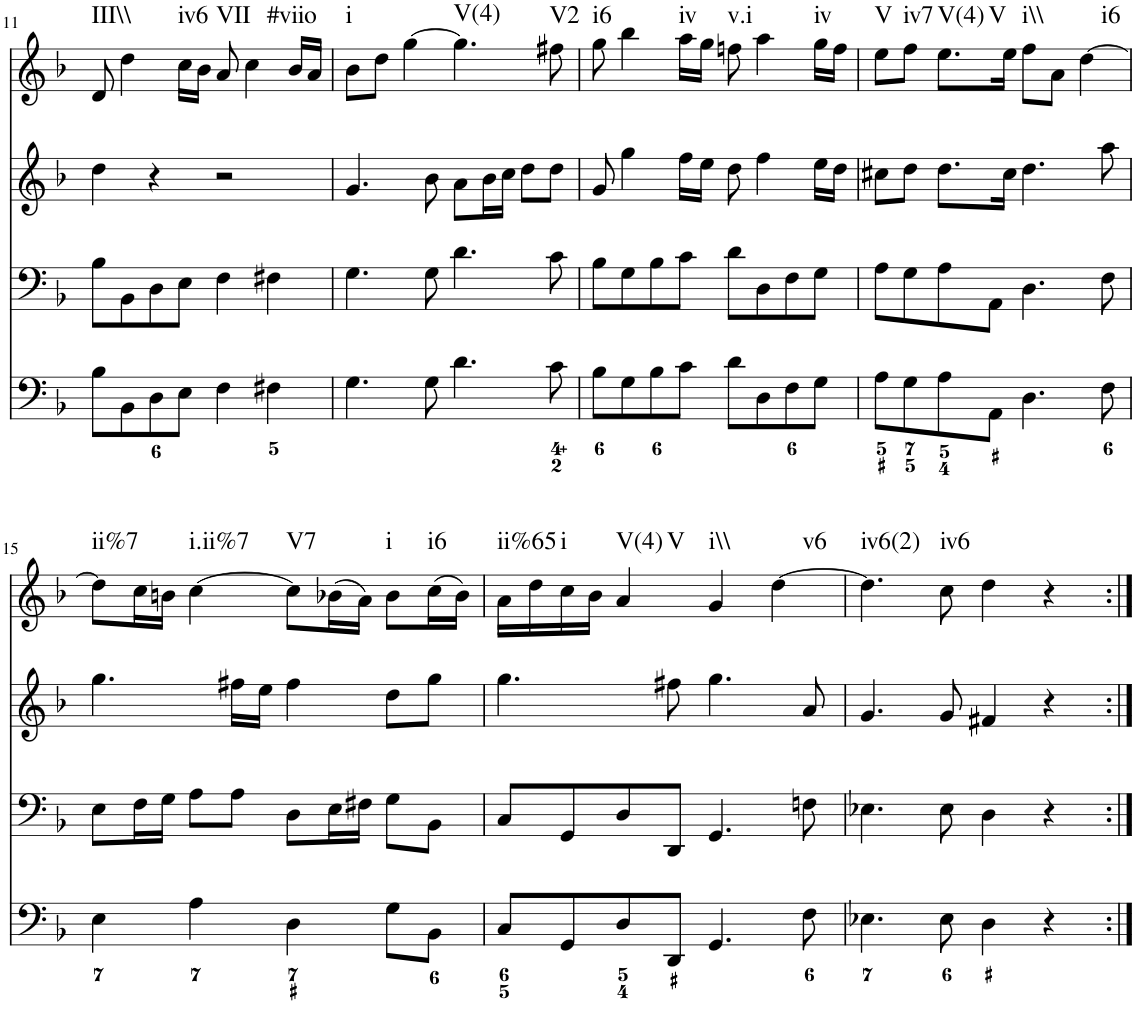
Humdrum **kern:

**kern	**kern	**kern	**kern	**harte
*part4	*part3	*part2	*part1	*part1
*staff4	*staff3	*staff2	*staff1	*
*I"violn	*I"violn	*I"cello	*I"organ	*
!!LO:PB:g=z
*clefF4	*clefF4	*clefG2	*clefG2	*
*k[b-]	*k[b-]	*k[b-]	*k[b-]	*
*d:	*d:	*d:	*d:	*
*M4/4	*M4/4	*M4/4	*M4/4	*
*met(c)	*met(c)	*met(c)	*met(c)	*
=11	=11	=11	=11	=11
!	!	!	!	!LO:H:kt=III\\
8B-\L	8B-\L	4dd\	8d/	N
8BB-\	8BB-\	.	4dd\	.
8D\	8D\	4r	.	.
!	!	!	!	!LO:H:kt=iv6
8E\J	8E\J	.	16cc\LL	N
.	.	.	16b-\JJ	.
!	!	!	!	!LO:H:kt=VII
4F\	4F\	2r	8a/	N
!	!	!	!	!LO:H:kt=#viio
.	.	.	4cc\	N
4F#X\	4F#X\	.	.	.
.	.	.	16b-/LL	.
.	.	.	16a/JJ	.
=12	=12	=12	=12	=12
!	!	!	!	!LO:H:kt=i
4.G\	4.G\	4.g/	8b-\L	N
.	.	.	8dd\J	.
.	.	.	[4gg\	.
8G\	8G\	8b-\	.	.
!	!	!	!	!LO:H:kt=V(4)
4.d\	4.d\	8a\L	4.gg\]	N
.	.	16b-\L	.	.
.	.	16cc\JJ	.	.
.	.	8dd\L	.	.
!	!	!	!	!LO:H:kt=V2
8c\	8c\	8dd\J	8ff#X\	N
=13	=13	=13	=13	=13
!	!	!	!	!LO:H:kt=i6
8B-\L	8B-\L	8g/	8gg\	N
8G\	8G\	4gg\	4bb-\	.
8B-\	8B-\	.	.	.
!	!	!	!	!LO:H:kt=iv
8c\J	8c\J	16ff\LL	16aa\LL	N
.	.	16ee\JJ	16gg\JJ	.
!	!	!	!	!LO:H:kt=v.i
8d\L	8d\L	8dd\	8ffn\	N
8D\	8D\	4ff\	4aa\	.
8F\	8F\	.	.	.
!	!	!	!	!LO:H:kt=iv
8G\J	8G\J	16ee\LL	16gg\LL	N
.	.	16dd\JJ	16ff\JJ	.
=14	=14	=14	=14	=14
!	!	!	!	!LO:H:kt=V
8A\L	8A\L	8cc#X\L	8ee\L	N
!	!	!	!	!LO:H:kt=iv7
8G\	8G\	8dd\J	8ff\J	N
!	!	!	!	!LO:H:n=1:kt=V(4)
!	!	!	!	!LO:H:n=2:kt=V
8A\	8A\	8.dd\L	8.ee\L	N N
8AA\J	8AA\J	.	.	.
.	.	16cc#\Jk	16ee\Jk	.
!	!	!	!	!LO:H:kt=i\\
4.D\	4.D\	4.dd\	8ff\L	N
.	.	.	8a\J	.
!	!	!	!	!LO:H:kt=i6
.	.	.	[4dd\	N
8F\	8F\	8aa\	.	.
!!LO:LB:g=z
=15	=15	=15	=15	=15
!	!	!	!	!LO:H:kt=ii%7
4E\	8E\L	4.gg\	8dd\L]	N
.	16F\L	.	16cc\L	.
.	16G\JJ	.	16bn\JJ	.
!	!	!	!	!LO:H:kt=i.ii%7
4A\	8A\L	.	[4cc\	N
.	8A\J	16ff#X\LL	.	.
.	.	16ee\JJ	.	.
!	!	!	!	!LO:H:kt=V7
4D\	8D\L	4ff#\	8cc\L]	N
.	16E\L	.	(16b-X\L	.
.	16F#X\JJ	.	16a\JJ)	.
!	!	!	!	!LO:H:kt=i
8G\L	8G\L	8dd\L	8b-\L	N
!	!	!	!	!LO:H:kt=i6
8BB-\J	8BB-\J	8gg\J	(16cc\L	N
.	.	.	16b-\JJ)	.
=16	=16	=16	=16	=16
!	!	!	!	!LO:H:kt=ii%65
8C/L	8C/L	4.gg\	16a\LL	N
.	.	.	16dd\	.
!	!	!	!	!LO:H:kt=i
8GG/	8GG/	.	16cc\	N
.	.	.	16b-\JJ	.
!	!	!	!	!LO:H:n=1:kt=V(4)
!	!	!	!	!LO:H:n=2:kt=V
8D/	8D/	.	4a/	N N
8DD/J	8DD/J	8ff#X\	.	.
!	!	!	!	!LO:H:kt=i\\
4.GG/	4.GG/	4.gg\	4g/	N
!	!	!	!	!LO:H:kt=v6
.	.	.	[4dd\	N
8F\	8Fn\	8a/	.	.
=17	=17	=17	=17	=17
!	!	!	!	!LO:H:kt=iv6(2)
4.E-X\	4.E-X\	4.g/	4.dd\]	N
!	!	!	!	!LO:H:kt=iv6
8E-\	8E-\	8g/	8cc\	N
!	!	!	!	!LO:H:kt=N.C.
4D\	4D\	4f#X/	4dd\	N
4r	4r	4r	4r	.
=:|!	=:|!	=:|!	=:|!	=:|!
*-	*-	*-	*-	*-
